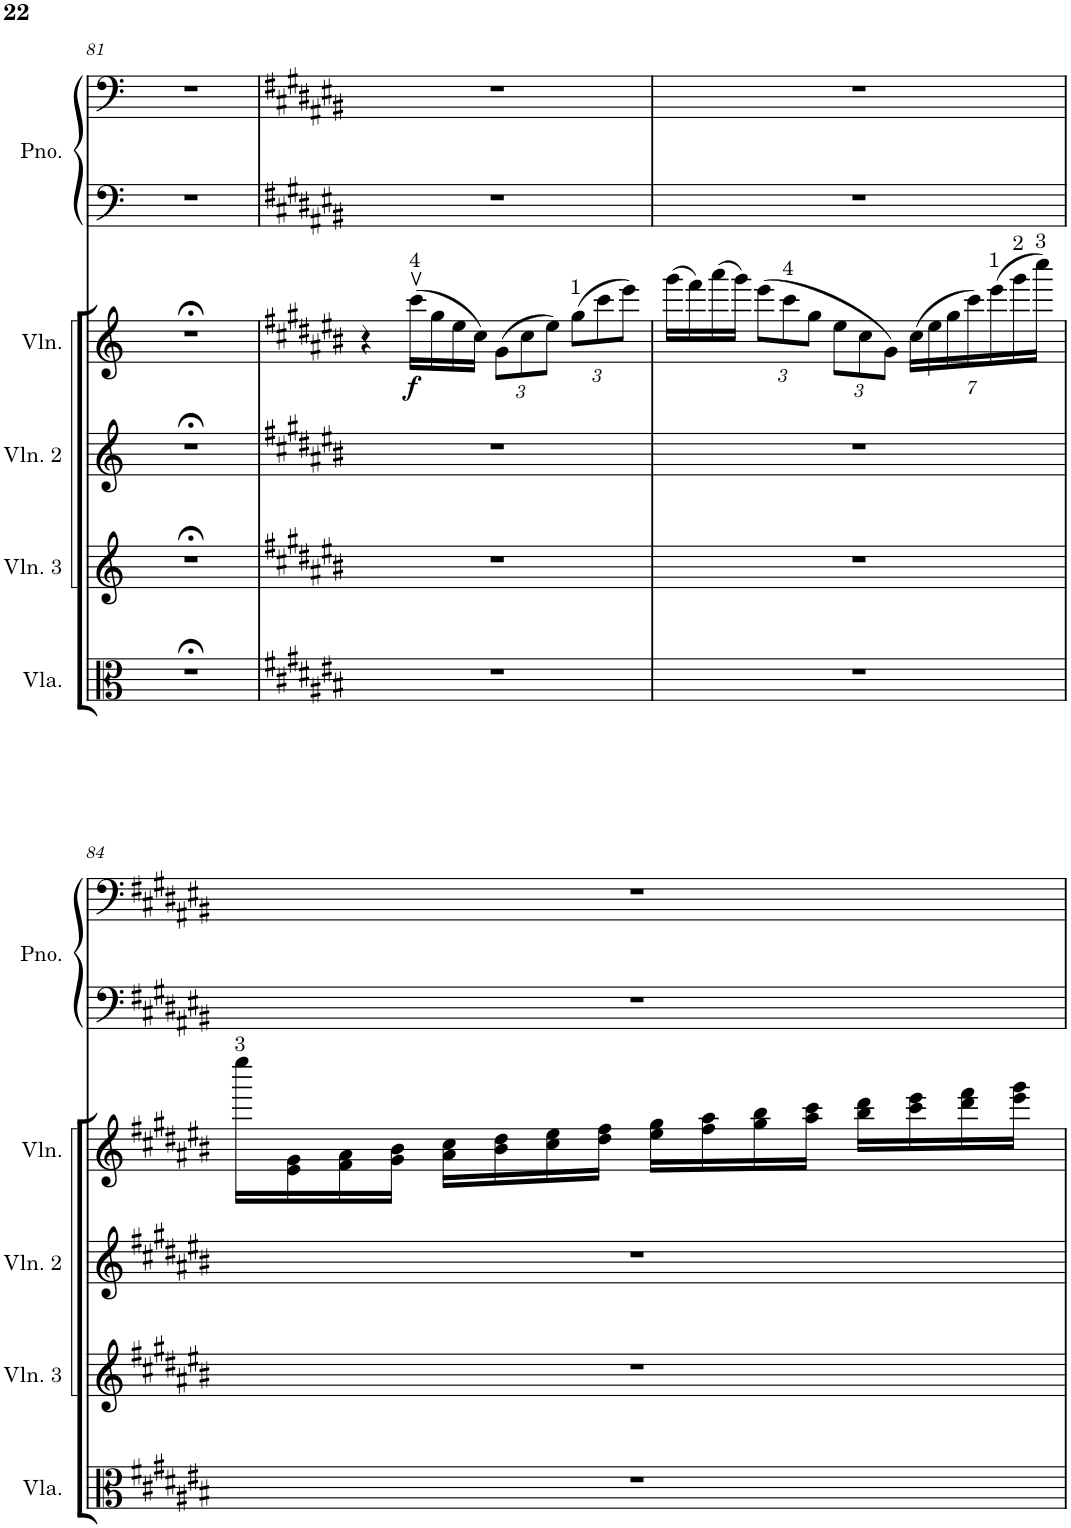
**kern	**kern	**kern	**kern	**dynam	**kern	**kern
*part5	*part4	*part3	*part2	*part2	*part1	*part1
*staff6	*staff5	*staff4	*staff3	*staff3	*staff2	*staff1
*I"Viola	*I"Violin 3	*I"Violin 2	*I"Violin	*	*I"Piano	*
*I'Vla.	*I'Vln. 3	*I'Vln. 2	*I'Vln.	*	*I'Pno.	*
!!LO:PB:g=z
*clefC3	*clefG2	*clefG2	*clefG2	*	*clefF4	*clefF4
*k[]	*k[]	*k[]	*k[]	*	*k[]	*k[]
*M4/4	*M4/4	*M4/4	*M4/4	*	*M4/4	*M4/4
=81	=81	=81	=81	=81	=81	=81
1r;<	1r;<	1r;<	1r;<	.	1r	1r
=82	=82	=82	=82	=82	=82	=82
*k[f#c#g#d#a#e#b#]	*k[f#c#g#d#a#e#b#]	*k[f#c#g#d#a#e#b#]	*k[f#c#g#d#a#e#b#]	*	*k[f#c#g#d#a#e#b#]	*k[f#c#g#d#a#e#b#]
1r	1r	1r	4r	.	1r	1r
!	!	!	!LO:TX:a:t=4	!	!	!
!	!	!	!	!LO:DY:b	!	!
.	.	.	(16ccc#v\LL	f	.	.
.	.	.	16gg#\	.	.	.
.	.	.	16ee#\	.	.	.
.	.	.	16cc#\JJ)	.	.	.
*	*	*	*Xbrackettup	*	*	*
.	.	.	(12g#\L	.	.	.
.	.	.	12cc#\	.	.	.
.	.	.	12ee#\J)	.	.	.
!	!	!	!LO:TX:a:t=1	!	!	!
.	.	.	(12gg#\L	.	.	.
.	.	.	12ccc#\	.	.	.
.	.	.	12eee#\J)	.	.	.
=83	=83	=83	=83	=83	=83	=83
1r	1r	1r	(16ggg#\LL	.	1r	1r
.	.	.	16fff#\)	.	.	.
.	.	.	(16aaa#\	.	.	.
.	.	.	16ggg#\JJ)	.	.	.
.	.	.	(12eee#\L	.	.	.
!	!	!	!LO:TX:a:t=4	!	!	!
.	.	.	12ccc#\	.	.	.
.	.	.	12gg#\J	.	.	.
.	.	.	12ee#\L	.	.	.
.	.	.	12cc#\	.	.	.
.	.	.	12g#\J)	.	.	.
.	.	.	(28cc#\LL	.	.	.
.	.	.	28ee#\	.	.	.
.	.	.	28gg#\	.	.	.
.	.	.	28ccc#\)	.	.	.
!	!	!	!LO:TX:a:t=1	!	!	!
.	.	.	(28eee#\	.	.	.
!	!	!	!LO:TX:a:t=2	!	!	!
.	.	.	28ggg#\	.	.	.
!	!	!	!LO:TX:a:t=3	!	!	!
.	.	.	28cccc#\JJ)	.	.	.
!!LO:LB:g=z
=84	=84	=84	=84	=84	=84	=84
!	!	!	!LO:TX:a:t=3	!	!	!
1r	1r	1r	16eeee#\LL	.	1r	1r
.	.	.	16e#\ 16g#\	.	.	.
.	.	.	16f#\ 16a#\	.	.	.
.	.	.	16g#\ 16b#\JJ	.	.	.
.	.	.	16a#\ 16cc#\LL	.	.	.
.	.	.	16b#\ 16dd#\	.	.	.
.	.	.	16cc#\ 16ee#\	.	.	.
.	.	.	16dd#\ 16ff#\JJ	.	.	.
.	.	.	16ee#\ 16gg#\LL	.	.	.
.	.	.	16ff#\ 16aa#\	.	.	.
.	.	.	16gg#\ 16bb#\	.	.	.
.	.	.	16aa#\ 16ccc#\JJ	.	.	.
.	.	.	16bb#\ 16ddd#\LL	.	.	.
.	.	.	16ccc#\ 16eee#\	.	.	.
.	.	.	16ddd#\ 16fff#\	.	.	.
.	.	.	16eee#\ 16ggg#\JJ	.	.	.
=	=	=	=	=	=	=
*-	*-	*-	*-	*-	*-	*-
